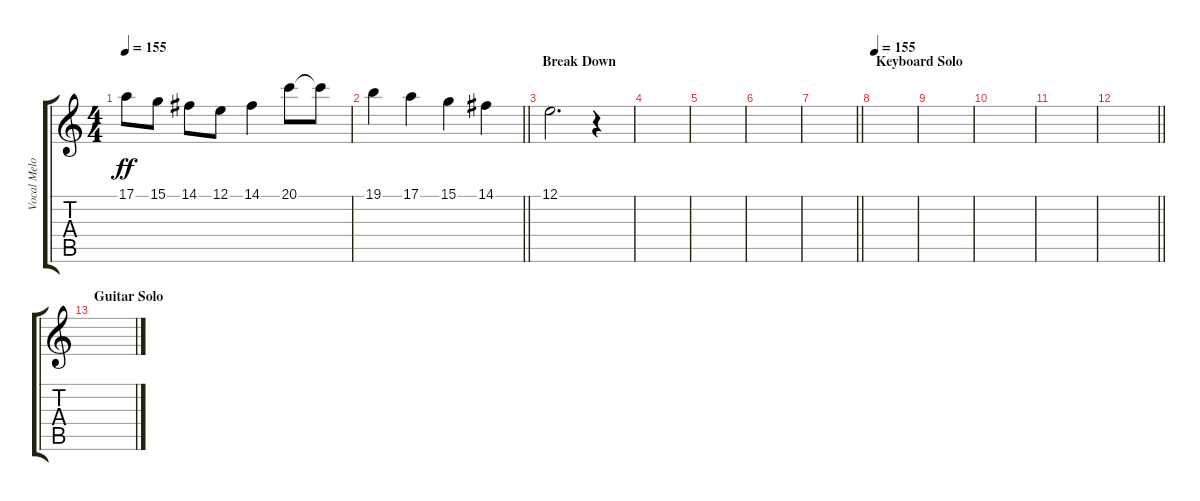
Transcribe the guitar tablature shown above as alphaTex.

\track ("Vocal Melody" "Vocal Melo") {solo instrument clarinet}
\staff {score tabs}
\tuning (E4 B3 G3 D3 A2 E2) {hide}
\ts (4 4)
\tempo 155
\clef g2
\ks c
17.1.8{dy ff} 15.1.8 14.1.8 12.1.8 14.1.4 20.1.8 20.1{t}.8 |
\barLineRight lightlight
19.1.4 17.1.4 15.1.4 14.1.4 |
\section ("" "Break Down")
12.1.2{d} r.4 |
|
|
|
\barLineRight lightlight
|
\section ("" "Keyboard Solo")
\tempo 155
|
|
|
|
\barLineRight lightlight
|
\section ("" "Guitar Solo")
